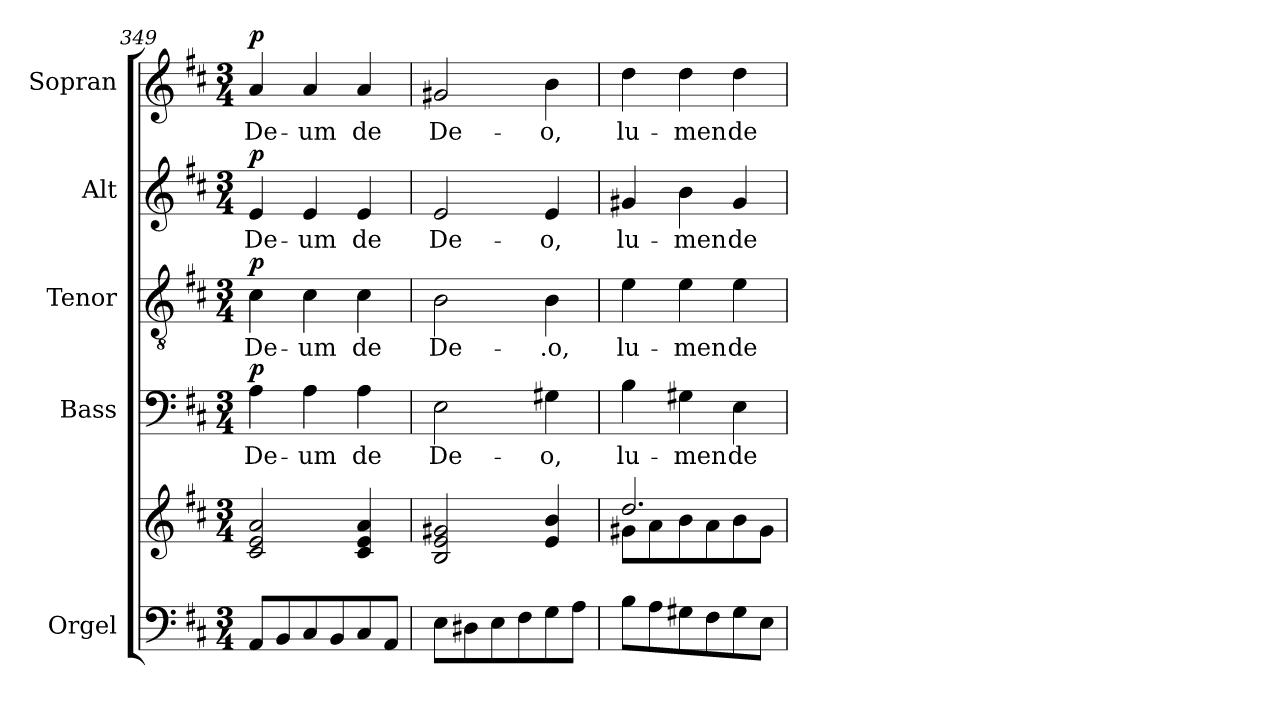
**kern	**kern	**kern	**text	**dynam	**kern	**text	**dynam	**kern	**text	**dynam	**kern	**text	**dynam
*part5	*part5	*part4	*part4	*part4	*part3	*part3	*part3	*part2	*part2	*part2	*part1	*part1	*part1
*staff6	*staff5	*staff4	*staff4	*staff4	*staff3	*staff3	*staff3	*staff2	*staff2	*staff2	*staff1	*staff1	*staff1
*I"Orgel	*	*I"Bass	*	*	*I"Tenor	*	*	*I"Alt	*	*	*I"Sopran	*	*
*I'Org.	*	*I'B.	*	*	*I'T.	*	*	*I'A.	*	*	*I'S.	*	*
*clefF4	*clefG2	*clefF4	*	*	*clefGv2	*	*	*clefG2	*	*	*clefG2	*	*
*k[f#c#]	*k[f#c#]	*k[f#c#]	*	*	*k[f#c#]	*	*	*k[f#c#]	*	*	*k[f#c#]	*	*
*D:	*D:	*D:	*	*	*D:	*	*	*D:	*	*	*D:	*	*
*M3/4	*M3/4	*M3/4	*	*	*M3/4	*	*	*M3/4	*	*	*M3/4	*	*
=349	=349	=349	=349	=349	=349	=349	=349	=349	=349	=349	=349	=349	=349
!	!	!	!LO:LY:b	!LO:DY:a	!	!LO:LY:b	!LO:DY:a	!	!LO:LY:b	!LO:DY:a	!	!LO:LY:b	!LO:DY:a
8AA/L	2c#/ 2e/ 2a/	4A\	De-	p	4c#\	De-	p	4e/	De-	p	4a/	De-	p
8BB/	.	.	.	.	.	.	.	.	.	.	.	.	.
!	!	!	!LO:LY:b	!	!	!LO:LY:b	!	!	!LO:LY:b	!	!	!LO:LY:b	!
8C#/	.	4A\	-um	.	4c#\	-um	.	4e/	-um	.	4a/	-um	.
8BB/	.	.	.	.	.	.	.	.	.	.	.	.	.
!	!	!	!LO:LY:b	!	!	!LO:LY:b	!	!	!LO:LY:b	!	!	!LO:LY:b	!
8C#/	4c#/ 4e/ 4a/	4A\	de	.	4c#\	de	.	4e/	de	.	4a/	de	.
8AA/J	.	.	.	.	.	.	.	.	.	.	.	.	.
!!LO:LB:g=z
=350	=350	=350	=350	=350	=350	=350	=350	=350	=350	=350	=350	=350	=350
!	!	!	!LO:LY:b	!	!	!LO:LY:b	!	!	!LO:LY:b	!	!	!LO:LY:b	!
8E\L	2B/ 2e/ 2g#X/	2E\	De-	.	2B\	De-	.	2e/	De-	.	2g#X/	De-	.
8D#X\	.	.	.	.	.	.	.	.	.	.	.	.	.
8E\	.	.	.	.	.	.	.	.	.	.	.	.	.
8F#\	.	.	.	.	.	.	.	.	.	.	.	.	.
!	!	!	!LO:LY:b	!	!	!LO:LY:b	!	!	!LO:LY:b	!	!	!LO:LY:b	!
8G\	4e/ 4b/	4G#X\	-o,	.	4B\	-.o,	.	4e/	-o,	.	4b\	-o,	.
8A\J	.	.	.	.	.	.	.	.	.	.	.	.	.
=351	=351	=351	=351	=351	=351	=351	=351	=351	=351	=351	=351	=351	=351
*	*^	*	*	*	*	*	*	*	*	*	*	*	*
!	!	!	!	!LO:LY:b	!	!	!LO:LY:b	!	!	!LO:LY:b	!	!	!LO:LY:b	!
8B\L	2.dd/	8g#X\L	4B\	lu-	.	4e\	lu-	.	4g#X/	lu-	.	4dd\	lu-	.
8A\	.	8a\	.	.	.	.	.	.	.	.	.	.	.	.
!	!	!	!	!LO:LY:b	!	!	!LO:LY:b	!	!	!LO:LY:b	!	!	!LO:LY:b	!
8G#X\	.	8b\	4G#X\	-men	.	4e\	-men	.	4b\	-men	.	4dd\	-men	.
8F#\	.	8a\	.	.	.	.	.	.	.	.	.	.	.	.
!	!	!	!	!LO:LY:b	!	!	!LO:LY:b	!	!	!LO:LY:b	!	!	!LO:LY:b	!
8G#\	.	8b\	4E\	de	.	4e\	de	.	4g#/	de	.	4dd\	de	.
8E\J	.	8g#\J	.	.	.	.	.	.	.	.	.	.	.	.
*	*v	*v	*	*	*	*	*	*	*	*	*	*	*	*
=	=	=	=	=	=	=	=	=	=	=	=	=	=
*-	*-	*-	*-	*-	*-	*-	*-	*-	*-	*-	*-	*-	*-
